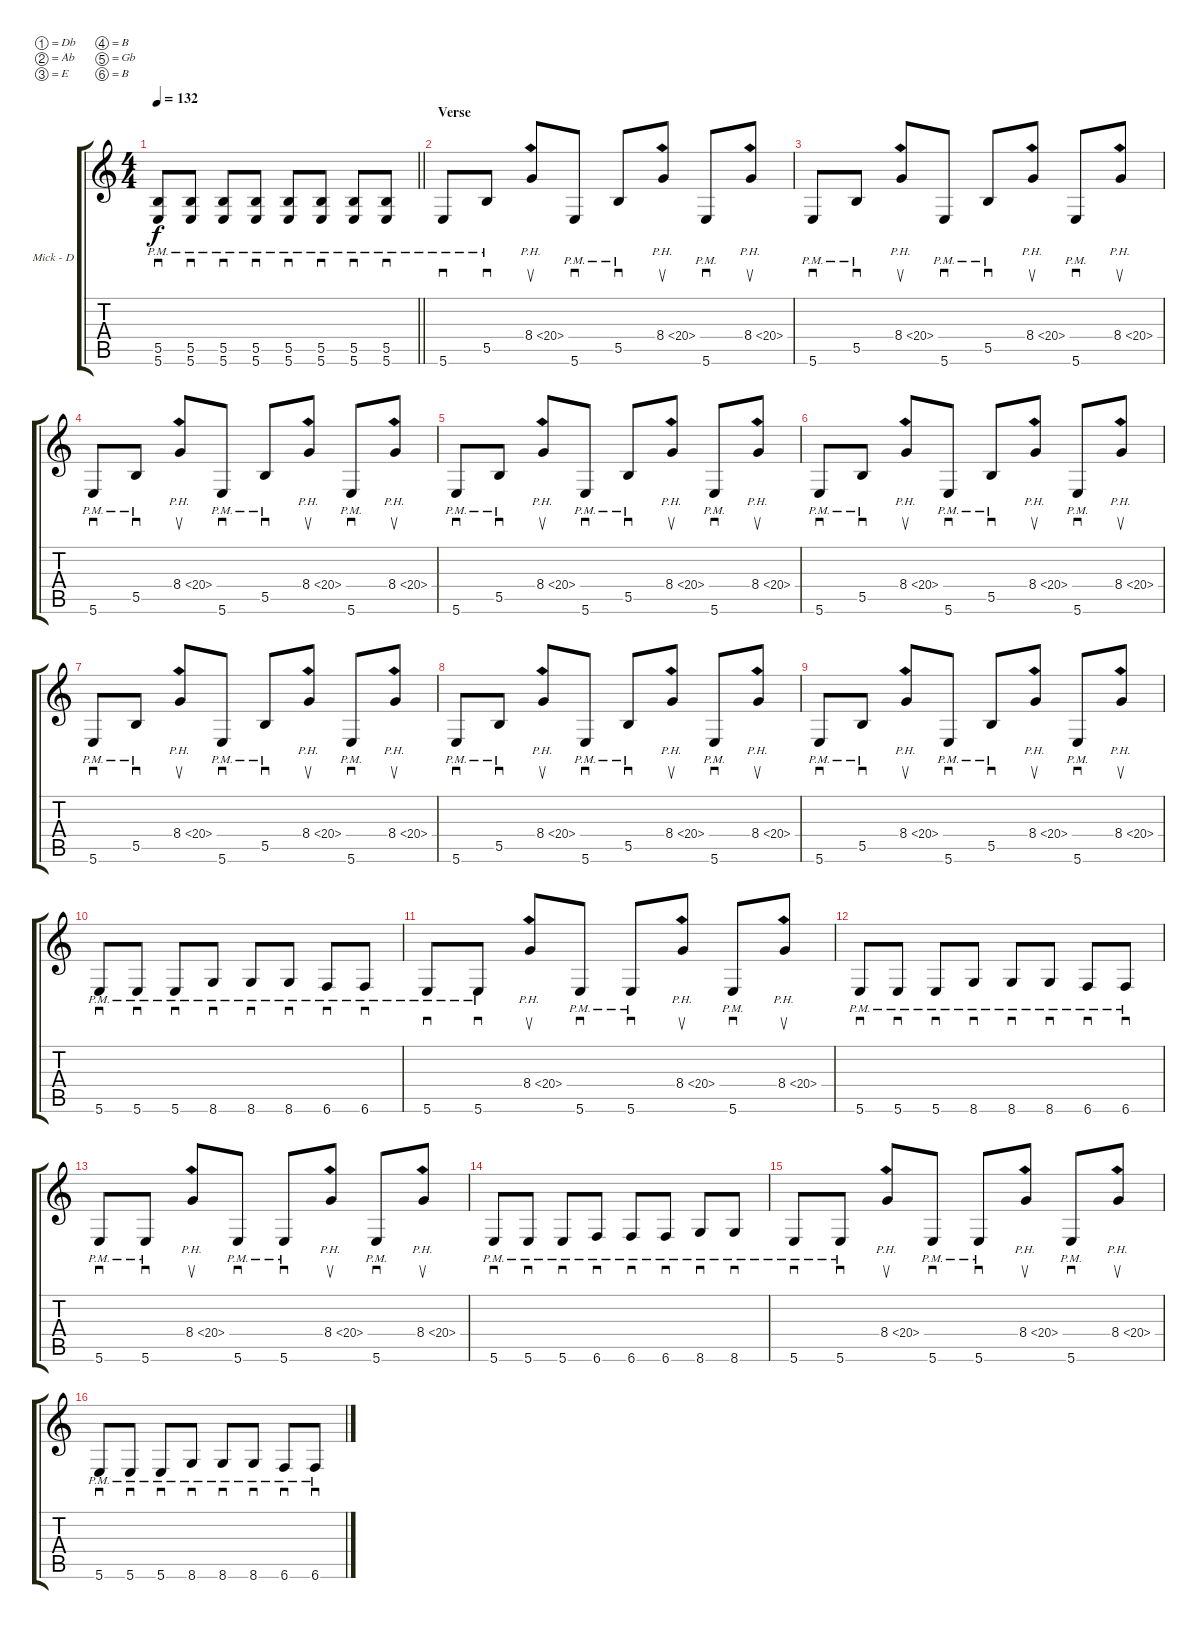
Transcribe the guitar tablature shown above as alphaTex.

\bracketExtendMode groupsimilarinstruments
\firstSystemTrackNameOrientation horizontal
\otherSystemsTrackNameOrientation horizontal
\track ("Mick Thomson (Dirty)" "Mick - D") {instrument distortionguitar}
\staff {score tabs}
\tuning (Db4 Ab3 E3 B2 Gb2 B1)
\ts (4 4)
\tempo 132
\clef g2
\barLineRight lightlight
\ks c
(5.5{pm} 5.6{pm}).8{sd dy f} (5.5{pm} 5.6{pm}).8{sd} (5.5{pm} 5.6{pm}).8{sd} (5.5{pm} 5.6{pm}).8{sd} (5.5{pm} 5.6{pm}).8{sd} (5.5{pm} 5.6{pm}).8{sd} (5.5{pm} 5.6{pm}).8{sd} (5.5{pm} 5.6{pm}).8{sd} |
\section ("" "Verse")
5.6{pm}.8{sd} 5.5{pm}.8{sd} 8.4{ph 12}.8{su} 5.6{pm}.8{sd} 5.5{pm}.8{sd} 8.4{ph 12}.8{su} 5.6{pm}.8{sd} 8.4{ph 12}.8{su} |
5.6{pm}.8{sd} 5.5{pm}.8{sd} 8.4{ph 12}.8{su} 5.6{pm}.8{sd} 5.5{pm}.8{sd} 8.4{ph 12}.8{su} 5.6{pm}.8{sd} 8.4{ph 12}.8{su} |
5.6{pm}.8{sd} 5.5{pm}.8{sd} 8.4{ph 12}.8{su} 5.6{pm}.8{sd} 5.5{pm}.8{sd} 8.4{ph 12}.8{su} 5.6{pm}.8{sd} 8.4{ph 12}.8{su} |
5.6{pm}.8{sd} 5.5{pm}.8{sd} 8.4{ph 12}.8{su} 5.6{pm}.8{sd} 5.5{pm}.8{sd} 8.4{ph 12}.8{su} 5.6{pm}.8{sd} 8.4{ph 12}.8{su} |
5.6{pm}.8{sd} 5.5{pm}.8{sd} 8.4{ph 12}.8{su} 5.6{pm}.8{sd} 5.5{pm}.8{sd} 8.4{ph 12}.8{su} 5.6{pm}.8{sd} 8.4{ph 12}.8{su} |
5.6{pm}.8{sd} 5.5{pm}.8{sd} 8.4{ph 12}.8{su} 5.6{pm}.8{sd} 5.5{pm}.8{sd} 8.4{ph 12}.8{su} 5.6{pm}.8{sd} 8.4{ph 12}.8{su} |
5.6{pm}.8{sd} 5.5{pm}.8{sd} 8.4{ph 12}.8{su} 5.6{pm}.8{sd} 5.5{pm}.8{sd} 8.4{ph 12}.8{su} 5.6{pm}.8{sd} 8.4{ph 12}.8{su} |
5.6{pm}.8{sd} 5.5{pm}.8{sd} 8.4{ph 12}.8{su} 5.6{pm}.8{sd} 5.5{pm}.8{sd} 8.4{ph 12}.8{su} 5.6{pm}.8{sd} 8.4{ph 12}.8{su} |
5.6{pm}.8{sd} 5.6{pm}.8{sd} 5.6{pm}.8{sd} 8.6{pm}.8{sd} 8.6{pm}.8{sd} 8.6{pm}.8{sd} 6.6{pm}.8{sd} 6.6{pm}.8{sd} |
5.6{pm}.8{sd} 5.6{pm}.8{sd} 8.4{ph 12}.8{su} 5.6{pm}.8{sd} 5.6{pm}.8{sd} 8.4{ph 12}.8{su} 5.6{pm}.8{sd} 8.4{ph 12}.8{su} |
5.6{pm}.8{sd} 5.6{pm}.8{sd} 5.6{pm}.8{sd} 8.6{pm}.8{sd} 8.6{pm}.8{sd} 8.6{pm}.8{sd} 6.6{pm}.8{sd} 6.6{pm}.8{sd} |
5.6{pm}.8{sd} 5.6{pm}.8{sd} 8.4{ph 12}.8{su} 5.6{pm}.8{sd} 5.6{pm}.8{sd} 8.4{ph 12}.8{su} 5.6{pm}.8{sd} 8.4{ph 12}.8{su} |
5.6{pm}.8{sd} 5.6{pm}.8{sd} 5.6{pm}.8{sd} 6.6{pm}.8{sd} 6.6{pm}.8{sd} 6.6{pm}.8{sd} 8.6{pm}.8{sd} 8.6{pm}.8{sd} |
5.6{pm}.8{sd} 5.6{pm}.8{sd} 8.4{ph 12}.8{su} 5.6{pm}.8{sd} 5.6{pm}.8{sd} 8.4{ph 12}.8{su} 5.6{pm}.8{sd} 8.4{ph 12}.8{su} |
5.6{pm}.8{sd} 5.6{pm}.8{sd} 5.6{pm}.8{sd} 8.6{pm}.8{sd} 8.6{pm}.8{sd} 8.6{pm}.8{sd} 6.6{pm}.8{sd} 6.6{pm}.8{sd}
